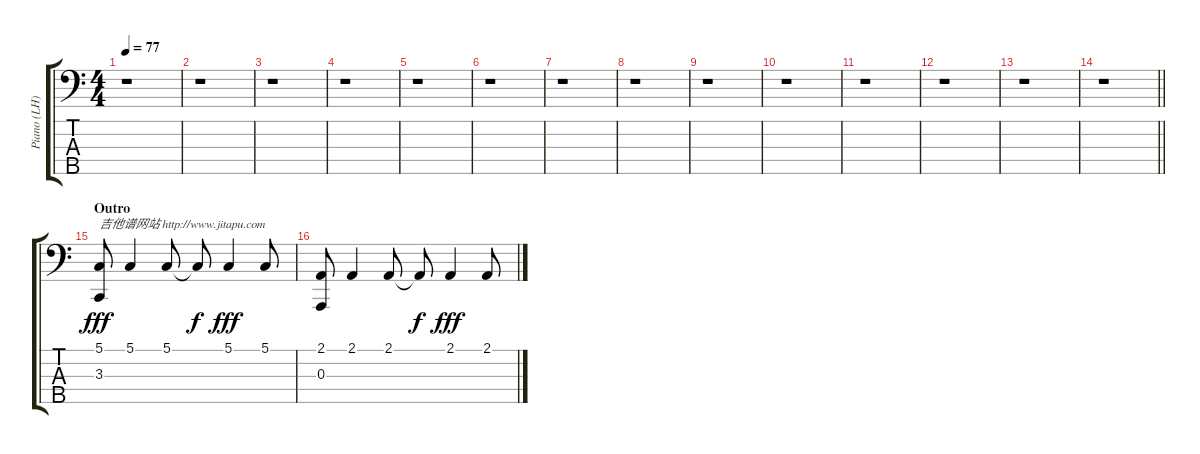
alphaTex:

\track ("Piano (LH)" "Piano (LH)") {instrument acousticgrandpiano}
\staff {score tabs}
\tuning (G2 D2 A1 E1 B0) {hide}
\ts (4 4)
\tempo 77
\clef f4
\ks c
r.1{dy fff} |
r.1 |
r.1 |
r.1 |
r.1 |
r.1 |
r.1 |
r.1 |
r.1 |
r.1 |
r.1 |
r.1 |
r.1 |
\barLineRight lightlight
r.1 |
\section ("" "Outro")
(5.1 3.3).8{txt "吉他谱网站 http://www.jitapu.com"} 5.1.4 5.1.8 5.1{t}.8{dy f} 5.1.4{dy fff} 5.1.8 |
(2.1 0.3).8 2.1.4 2.1.8 2.1{t}.8{dy f} 2.1.4{dy fff} 2.1.8
